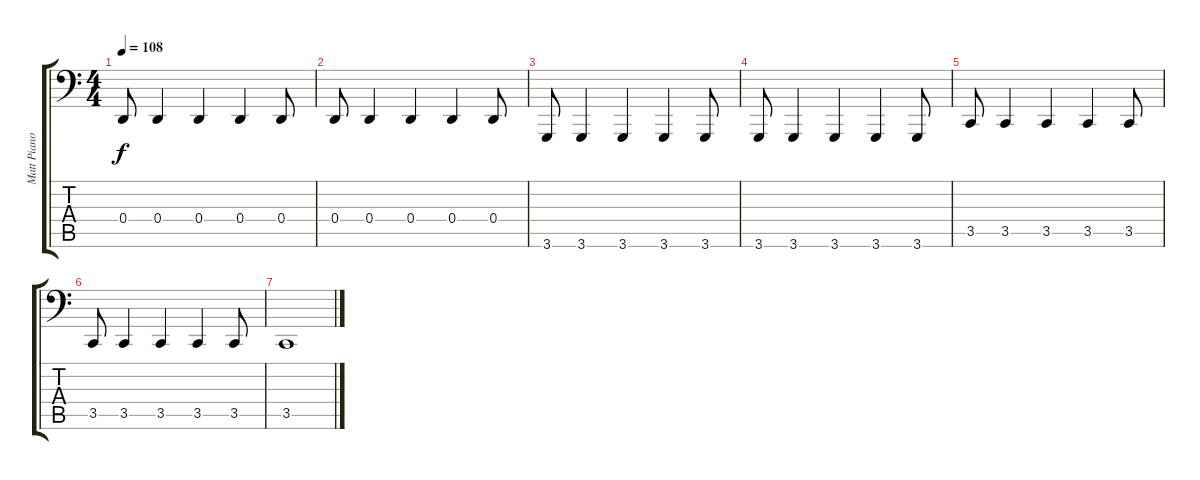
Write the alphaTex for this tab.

\track ("Matt Piano" "Matt Piano") {instrument honkytonkpiano}
\staff {score tabs}
\tuning (E3 B2 G2 D2 A1 E1) {hide}
\ts (4 4)
\tempo 108
\clef f4
\ks c
0.4.8{dy f} 0.4.4 0.4.4 0.4.4 0.4.8 |
0.4.8 0.4.4 0.4.4 0.4.4 0.4.8 |
3.6.8 3.6.4 3.6.4 3.6.4 3.6.8 |
3.6.8 3.6.4 3.6.4 3.6.4 3.6.8 |
3.5.8 3.5.4 3.5.4 3.5.4 3.5.8 |
3.5.8 3.5.4 3.5.4 3.5.4 3.5.8 |
3.5.1
